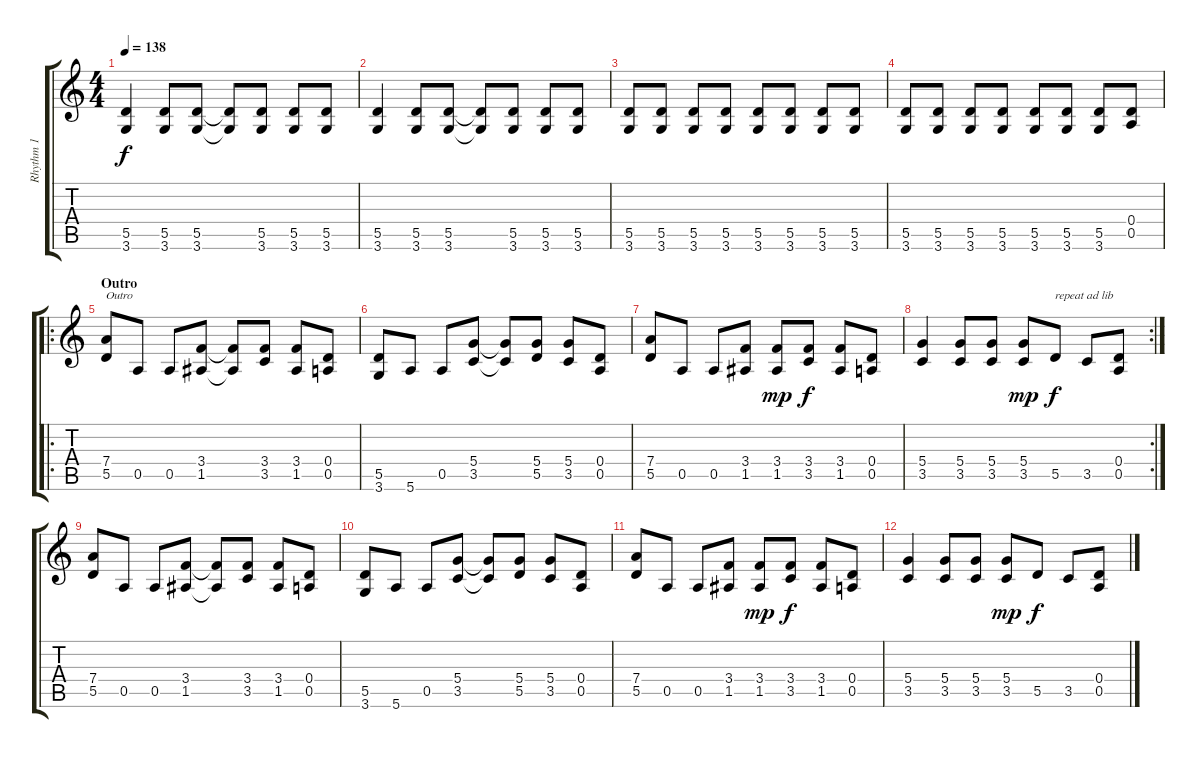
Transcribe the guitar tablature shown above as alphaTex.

\track ("Rhythm 1" "Rhythm 1") {instrument electricguitarmuted}
\staff {score tabs}
\tuning (E4 B3 G3 D3 A2 E2) {hide}
\ts (4 4)
\tempo 138
\clef g2
\ks c
(5.5 3.6).4{dy f volume 14 instrument electricguitarmuted} (5.5 3.6).8 (5.5 3.6).8 (5.5{t} 3.6{t}).8 (5.5 3.6).8 (5.5 3.6).8 (5.5 3.6).8 |
(5.5 3.6).4 (5.5 3.6).8 (5.5 3.6).8 (5.5{t} 3.6{t}).8 (5.5 3.6).8 (5.5 3.6).8 (5.5 3.6).8 |
(5.5 3.6).8 (5.5 3.6).8 (5.5 3.6).8 (5.5 3.6).8 (5.5 3.6).8 (5.5 3.6).8 (5.5 3.6).8 (5.5 3.6).8 |
(5.5 3.6).8 (5.5 3.6).8 (5.5 3.6).8 (5.5 3.6).8 (5.5 3.6).8 (5.5 3.6).8 (5.5 3.6).8 (0.4 0.5).8 |
\ro
\section ("" "Outro")
(7.4 5.5).8{txt "Outro"} 0.5.8 0.5.8 (3.4 1.5).8 (3.4{t} 1.5{t}).8 (3.4 3.5).8 (3.4 1.5).8 (0.4 0.5).8 |
(5.5 3.6).8 5.6.8 0.5.8 (5.4 3.5).8 (5.4{t} 3.5{t}).8 (5.4 5.5).8 (5.4 3.5).8 (0.4 0.5).8 |
(7.4 5.5).8 0.5.8 0.5.8 (3.4 1.5).8 (3.4 1.5).8{dy mp} (3.4 3.5).8{dy f} (3.4 1.5).8 (0.4 0.5).8 |
\rc 2
(5.4 3.5).4 (5.4 3.5).8 (5.4 3.5).8 (5.4 3.5).8{dy mp} 5.5.8{txt "repeat ad lib" dy f} 3.5.8 (0.4 0.5).8 |
(7.4 5.5).8{volume 8} 0.5.8 0.5.8 (3.4 1.5).8 (3.4{t} 1.5{t}).8 (3.4 3.5).8 (3.4 1.5).8 (0.4 0.5).8 |
(5.5 3.6).8 5.6.8 0.5.8 (5.4 3.5).8 (5.4{t} 3.5{t}).8 (5.4 5.5).8 (5.4 3.5).8 (0.4 0.5).8 |
(7.4 5.5).8{volume 0} 0.5.8 0.5.8 (3.4 1.5).8 (3.4 1.5).8{dy mp} (3.4 3.5).8{dy f} (3.4 1.5).8 (0.4 0.5).8 |
(5.4 3.5).4 (5.4 3.5).8 (5.4 3.5).8 (5.4 3.5).8{dy mp} 5.5.8{dy f} 3.5.8 (0.4 0.5).8
